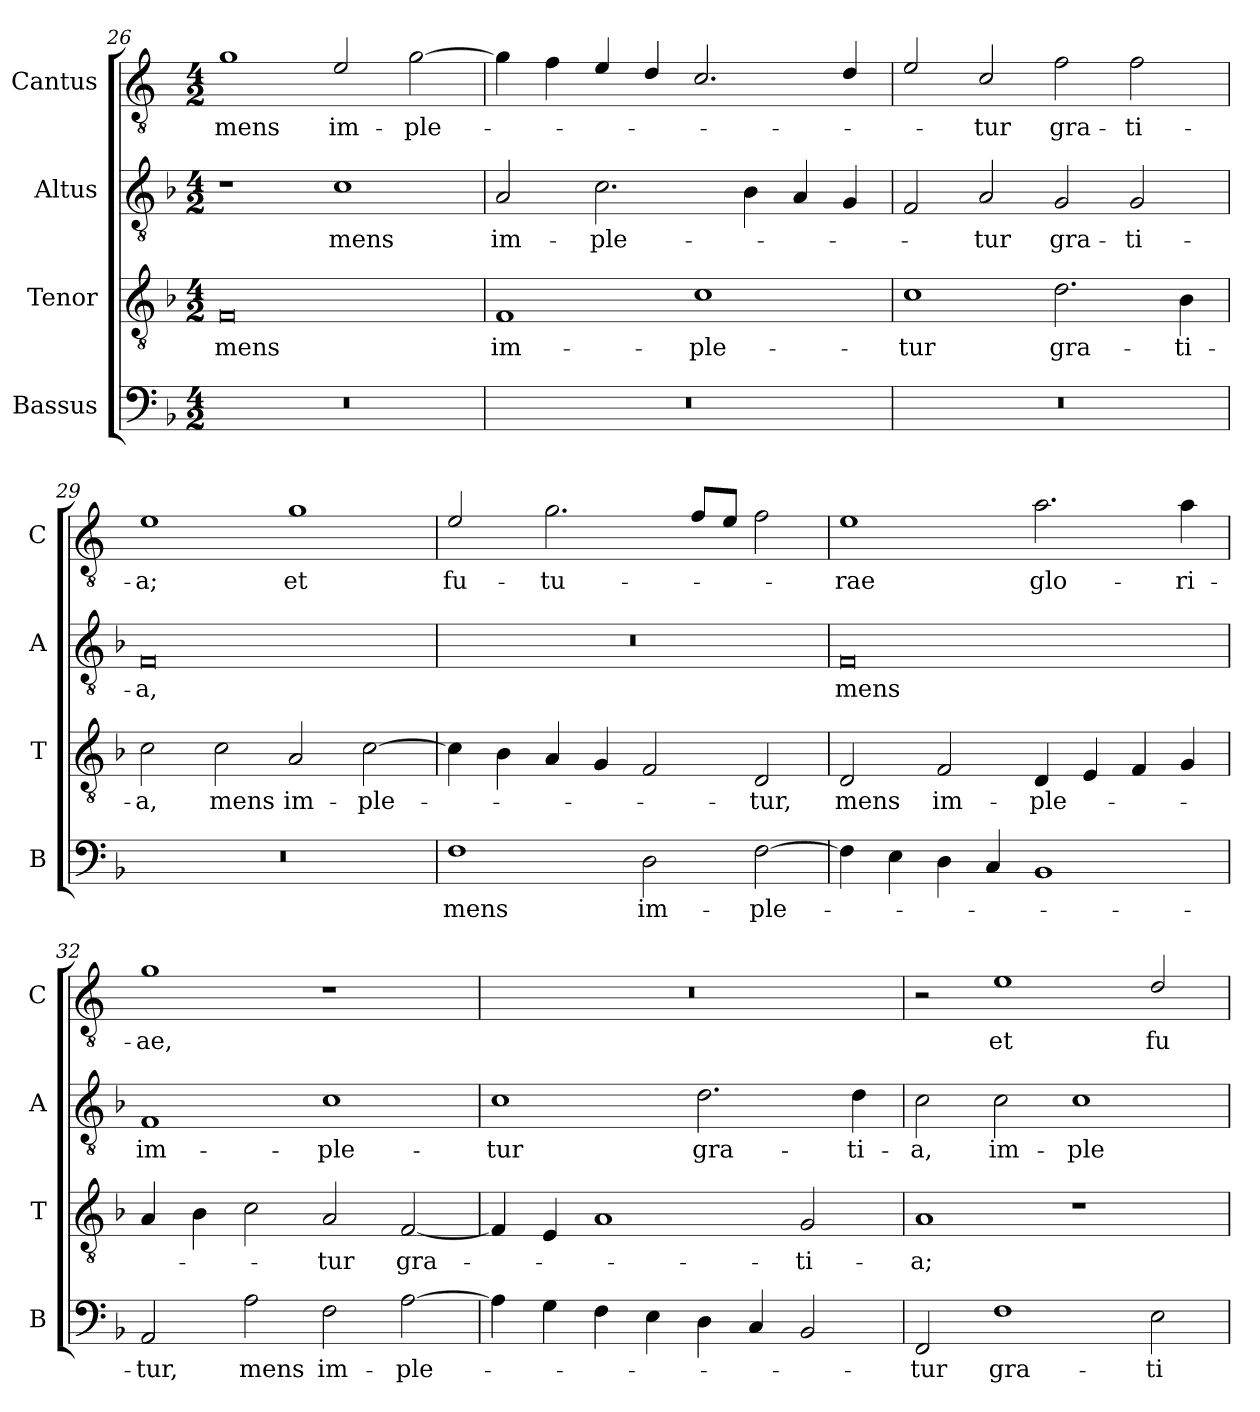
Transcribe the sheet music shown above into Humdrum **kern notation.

**kern	**text	**kern	**text	**kern	**text	**kern	**text
*part4	*part4	*part3	*part3	*part2	*part2	*part1	*part1
*staff4	*staff4	*staff3	*staff3	*staff2	*staff2	*staff1	*staff1
*I"Bassus	*	*I"Tenor	*	*I"Altus	*	*I"Cantus	*
*I'B	*	*I'T	*	*I'A	*	*I'C	*
*clefF4	*	*clefGv2	*	*clefGv2	*	*clefGv2	*
*	*	*	*	*	*	*ITrd4c7	*
*k[b-]	*	*k[b-]	*	*k[b-]	*	*k[b-]	*
*F:	*	*F:	*	*F:	*	*F:	*
*M4/2	*	*M4/2	*	*M4/2	*	*M4/2	*
=26	=26	=26	=26	=26	=26	=26	=26
!	!	!	!LO:LY:b	!	!	!	!LO:LY:b
0r	.	0F	mens	1r	.	1c	mens
!	!	!	!	!	!LO:LY:b	!	!LO:LY:b
.	.	.	.	1c	mens	2A/	im-
!	!	!	!	!	!	!	!LO:LY:b
.	.	.	.	.	.	[2c\	-ple-
=27	=27	=27	=27	=27	=27	=27	=27
!	!	!	!LO:LY:b	!	!LO:LY:b	!	!
0r	.	1F	im-	2A/	im-	4c\]	.
.	.	.	.	.	.	4B-\	.
!	!	!	!	!	!LO:LY:b	!	!
.	.	.	.	2.c\	-ple-	4A/	.
.	.	.	.	.	.	4G/	.
!	!	!	!LO:LY:b	!	!	!	!
.	.	1c	-ple-	.	.	2.F/	.
.	.	.	.	4B-\	.	.	.
.	.	.	.	4A/	.	.	.
.	.	.	.	4G/	.	4G/	.
=28	=28	=28	=28	=28	=28	=28	=28
!	!	!	!LO:LY:b	!	!	!	!
0r	.	1c	-tur	2F/	.	2A/	.
!	!	!	!	!	!LO:LY:b	!	!LO:LY:b
.	.	.	.	2A/	-tur	2F/	-tur
!	!	!	!LO:LY:b	!	!LO:LY:b	!	!LO:LY:b
.	.	2.d\	gra-	2G/	gra-	2B-\	gra-
!	!	!	!	!	!LO:LY:b	!	!LO:LY:b
.	.	.	.	2G/	-ti-	2B-\	-ti-
!	!	!	!LO:LY:b	!	!	!	!
.	.	4B-\	-ti-	.	.	.	.
=29	=29	=29	=29	=29	=29	=29	=29
!	!	!	!LO:LY:b	!	!LO:LY:b	!	!LO:LY:b
0r	.	2c\	-a,	0F	-a,	1A	-a;
!	!	!	!LO:LY:b	!	!	!	!
.	.	2c\	mens	.	.	.	.
!	!	!	!LO:LY:b	!	!	!	!LO:LY:b
.	.	2A/	im-	.	.	1c	et
!	!	!	!LO:LY:b	!	!	!	!
.	.	[2c\	-ple-	.	.	.	.
!!LO:LB:g=z
=30	=30	=30	=30	=30	=30	=30	=30
!	!LO:LY:b	!	!	!	!	!	!LO:LY:b
1F	mens	4c\]	.	0r	.	2A/	fu-
.	.	4B-\	.	.	.	.	.
!	!	!	!	!	!	!	!LO:LY:b
.	.	4A/	.	.	.	2.c\	-tu-
.	.	4G/	.	.	.	.	.
!	!LO:LY:b	!	!	!	!	!	!
2D\	im-	2F/	.	.	.	.	.
.	.	.	.	.	.	8B-/L	.
.	.	.	.	.	.	8A/J	.
!	!LO:LY:b	!	!LO:LY:b	!	!	!	!
[2F\	-ple-	2D/	-tur,	.	.	2B-\	.
=31	=31	=31	=31	=31	=31	=31	=31
!	!	!	!LO:LY:b	!	!LO:LY:b	!	!LO:LY:b
4F\]	.	2D/	mens	0F	mens	1A	-rae
4E\	.	.	.	.	.	.	.
!	!	!	!LO:LY:b	!	!	!	!
4D\	.	2F/	im-	.	.	.	.
4C/	.	.	.	.	.	.	.
!	!	!	!LO:LY:b	!	!	!	!LO:LY:b
1BB-	.	4D/	-ple-	.	.	2.d\	glo-
.	.	4E/	.	.	.	.	.
.	.	4F/	.	.	.	.	.
!	!	!	!	!	!	!	!LO:LY:b
.	.	4G/	.	.	.	4d\	-ri-
=32	=32	=32	=32	=32	=32	=32	=32
!	!LO:LY:b	!	!	!	!LO:LY:b	!	!LO:LY:b
2AA/	-tur,	4A/	.	1F	im-	1c	-ae,
.	.	4B-\	.	.	.	.	.
!	!LO:LY:b	!	!	!	!	!	!
2A\	mens	2c\	.	.	.	.	.
!	!LO:LY:b	!	!LO:LY:b	!	!LO:LY:b	!	!
2F\	im-	2A/	-tur	1c	-ple-	1r	.
!	!LO:LY:b	!	!LO:LY:b	!	!	!	!
[2A\	-ple-	[2F/	gra-	.	.	.	.
=33	=33	=33	=33	=33	=33	=33	=33
!	!	!	!	!	!LO:LY:b	!	!
4A\]	.	4F/]	.	1c	-tur	0r	.
4G\	.	4E/	.	.	.	.	.
4F\	.	1A	.	.	.	.	.
4E\	.	.	.	.	.	.	.
!	!	!	!	!	!LO:LY:b	!	!
4D\	.	.	.	2.d\	gra-	.	.
4C/	.	.	.	.	.	.	.
!	!	!	!LO:LY:b	!	!	!	!
2BB-/	.	2G/	-ti-	.	.	.	.
!	!	!	!	!	!LO:LY:b	!	!
.	.	.	.	4d\	-ti-	.	.
=34	=34	=34	=34	=34	=34	=34	=34
!	!LO:LY:b	!	!LO:LY:b	!	!LO:LY:b	!	!
2FF/	-tur	1A	-a;	2c\	-a,	2r	.
!	!LO:LY:b	!	!	!	!LO:LY:b	!	!LO:LY:b
1F	gra-	.	.	2c\	im-	1A	et
!	!	!	!	!	!LO:LY:b	!	!
.	.	1r	.	1c	-ple-	.	.
!	!LO:LY:b	!	!	!	!	!	!LO:LY:b
2E\	-ti-	.	.	.	.	2G/	fu-
=	=	=	=	=	=	=	=
*-	*-	*-	*-	*-	*-	*-	*-
